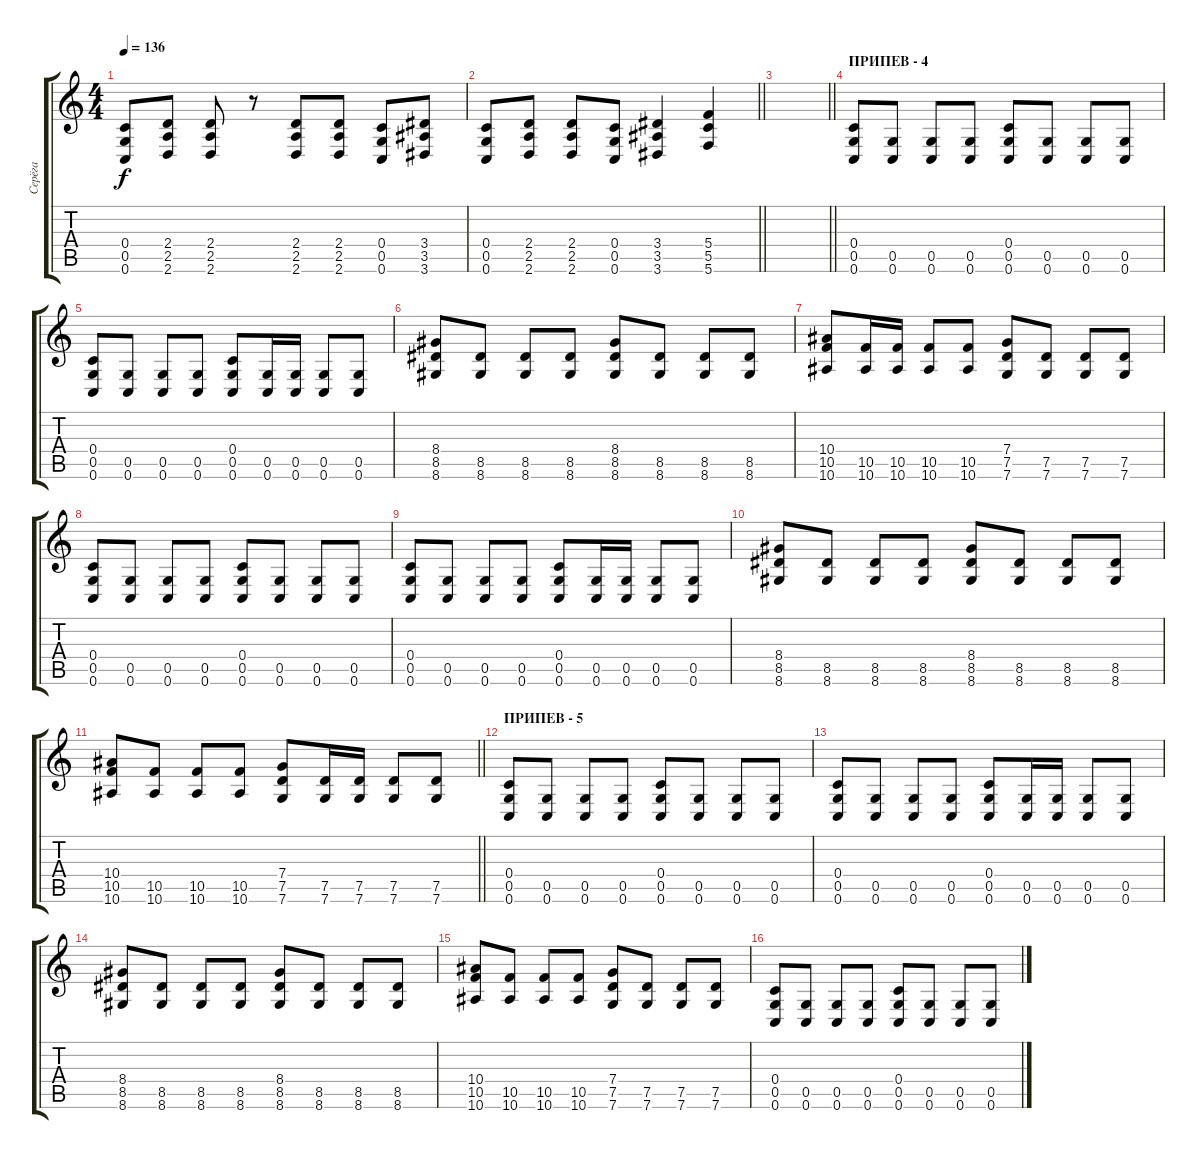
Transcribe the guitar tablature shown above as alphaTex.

\track ("Серёга" "Серёга") {instrument distortionguitar}
\staff {score tabs}
\tuning (D4 A3 F3 C3 G2 C2) {hide}
\ts (4 4)
\tempo 136
\clef g2
\ks c
(0.4 0.5 0.6).8{dy f} (2.4 2.5 2.6).8 (2.4 2.5 2.6).8 r.8 (2.4 2.5 2.6).8 (2.4 2.5 2.6).8 (0.4 0.5 0.6).8 (3.4 3.5 3.6).8 |
\barLineRight lightlight
(0.4 0.5 0.6).8 (2.4 2.5 2.6).8 (2.4 2.5 2.6).8 (0.4 0.5 0.6).8 (3.4 3.5 3.6).4 (5.4 5.5 5.6).4 |
\barLineRight lightlight
|
\section ("" "ПРИПЕВ - 4")
(0.4 0.5 0.6).8{volume 16} (0.5 0.6).8 (0.5 0.6).8 (0.5 0.6).8 (0.4 0.5 0.6).8 (0.5 0.6).8 (0.5 0.6).8 (0.5 0.6).8 |
(0.4 0.5 0.6).8 (0.5 0.6).8 (0.5 0.6).8 (0.5 0.6).8 (0.4 0.5 0.6).8 (0.5 0.6).16 (0.5 0.6).16 (0.5 0.6).8 (0.5 0.6).8 |
(8.4 8.5 8.6).8 (8.5 8.6).8 (8.5 8.6).8 (8.5 8.6).8 (8.4 8.5 8.6).8 (8.5 8.6).8 (8.5 8.6).8 (8.5 8.6).8 |
(10.4 10.5 10.6).8 (10.5 10.6).16 (10.5 10.6).16 (10.5 10.6).8 (10.5 10.6).8 (7.4 7.5 7.6).8 (7.5 7.6).8 (7.5 7.6).8 (7.5 7.6).8 |
(0.4 0.5 0.6).8 (0.5 0.6).8 (0.5 0.6).8 (0.5 0.6).8 (0.4 0.5 0.6).8 (0.5 0.6).8 (0.5 0.6).8 (0.5 0.6).8 |
(0.4 0.5 0.6).8 (0.5 0.6).8 (0.5 0.6).8 (0.5 0.6).8 (0.4 0.5 0.6).8 (0.5 0.6).16 (0.5 0.6).16 (0.5 0.6).8 (0.5 0.6).8 |
(8.4 8.5 8.6).8 (8.5 8.6).8 (8.5 8.6).8 (8.5 8.6).8 (8.4 8.5 8.6).8 (8.5 8.6).8 (8.5 8.6).8 (8.5 8.6).8 |
\barLineRight lightlight
(10.4 10.5 10.6).8 (10.5 10.6).8 (10.5 10.6).8 (10.5 10.6).8 (7.4 7.5 7.6).8 (7.5 7.6).16 (7.5 7.6).16 (7.5 7.6).8 (7.5 7.6).8 |
\section ("" "ПРИПЕВ - 5")
(0.4 0.5 0.6).8 (0.5 0.6).8 (0.5 0.6).8 (0.5 0.6).8 (0.4 0.5 0.6).8 (0.5 0.6).8 (0.5 0.6).8 (0.5 0.6).8 |
(0.4 0.5 0.6).8 (0.5 0.6).8 (0.5 0.6).8 (0.5 0.6).8 (0.4 0.5 0.6).8 (0.5 0.6).16 (0.5 0.6).16 (0.5 0.6).8 (0.5 0.6).8 |
(8.4 8.5 8.6).8 (8.5 8.6).8 (8.5 8.6).8 (8.5 8.6).8 (8.4 8.5 8.6).8 (8.5 8.6).8 (8.5 8.6).8 (8.5 8.6).8 |
(10.4 10.5 10.6).8 (10.5 10.6).8 (10.5 10.6).8 (10.5 10.6).8 (7.4 7.5 7.6).8 (7.5 7.6).8 (7.5 7.6).8 (7.5 7.6).8 |
(0.4 0.5 0.6).8 (0.5 0.6).8 (0.5 0.6).8 (0.5 0.6).8 (0.4 0.5 0.6).8 (0.5 0.6).8 (0.5 0.6).8 (0.5 0.6).8
